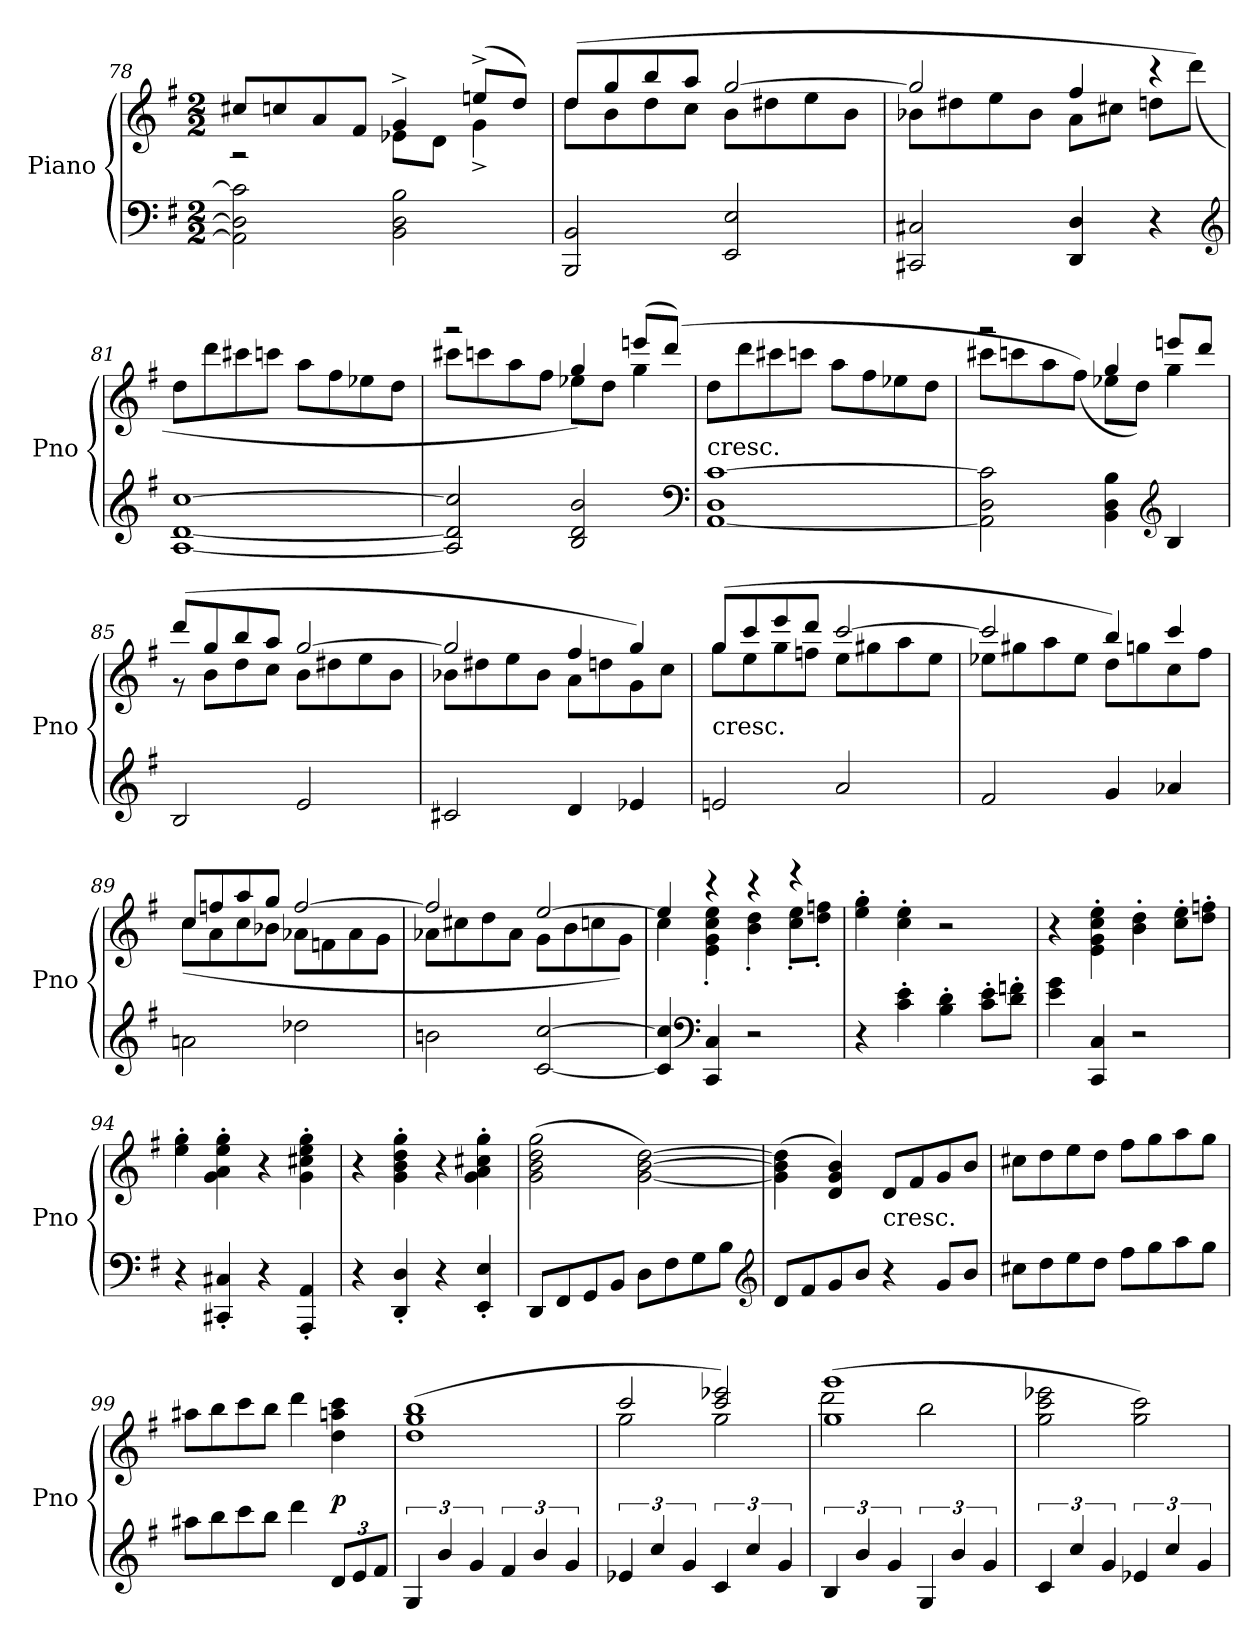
**kern	**kern	**dynam
*part1	*part1	*part1
*staff2	*staff1	*staff1/2
*I"Piano	*	*
*I'Pno	*	*
*clefF4	*clefG2	*
*k[f#]	*k[f#]	*
*M2/2	*M2/2	*
=78	=78	=78
*	*^	*
2AA]\ 2D]\ 2c]\	8cc#X/L	2r	.
.	8ccn/	.	.
.	8a/	.	.
.	8f#/J	.	.
2BB\ 2D\ 2B\	4g^/	8e-X\L	.
.	.	8d\J	.
.	(8een^/L	4g^\	.
.	8dd/J)	.	.
=79	=79	=79	=79
2BBB/ 2BB/	(8dd/L	8dd\L	.
.	8gg/	8b\	.
.	8bb/	8dd\	.
.	8aa/J	8cc\J	.
2EE/ 2E/	[2gg/	8b\L	.
.	.	8dd#X\	.
.	.	8ee\	.
.	.	8b\J	.
=80	=80	=80	=80
2CC#X/ 2C#X/	2gg/]	8b-X\L	.
.	.	8dd#X\	.
.	.	8ee\	.
.	.	8b-\J	.
4DD/ 4D/	4ff#/	8a\L	.
.	.	8cc#X\J	.
4r	4r	8ddn\L	.
.	.	(8ddd\J)	.
*	*v	*v	*
*clefG2	*	*
=81	=81	=81
*	*^	*
!	!LO:TX:c:t=cresc.	!	!
*	*v	*v	*
[1A [1d [1cc	8dd\L	.
.	8ddd\	.
.	8ccc#X\	.
.	8cccn\J	.
.	8aa\L	.
.	8ff#\	.
.	8ee-X\	.
.	8dd\J	.
=82	=82	=82
*	*^	*
2A]/ 2d]/ 2cc]/	2r	8ccc#X\L	.
.	.	8cccn\	.
.	.	8aa\	.
.	.	8ff#\J	.
2B/ 2d/ 2b/	4gg/)	8ee-X\L	.
.	.	8dd\J	.
.	(8eeen/L	4gg\	.
.	(8ddd/J)	.	.
*	*v	*v	*
*clefF4	*	*
=83	=83	=83
!	!LO:TX:c:t=cresc.	!
[1AA 1D [1c	8dd\L	.
.	8ddd\	.
.	8ccc#X\	.
.	8cccn\J	.
.	8aa\L	.
.	8ff#\	.
.	8ee-X\	.
.	8dd\J	.
=84	=84	=84
*	*^	*
2AA]\ 2D\ 2c]\	2r	8ccc#X\L	.
.	.	8cccn\	.
.	.	8aa\	.
.	.	(8ff#\J)	.
4BB\ 4D\ 4B\	4gg/	8ee-X\L	.
.	.	8dd\J)	.
*clefG2	*	*	*
4B/	8eeen/L	4gg\	.
.	8ddd/J	.	.
=85	=85	=85	=85
2B/	(8ddd/L	8r	.
.	8gg/	8b\L	.
.	8bb/	8dd\	.
.	8aa/J	8cc\J	.
2e/	[2gg/	8b\L	.
.	.	8dd#X\	.
.	.	8ee\	.
.	.	8b\J	.
=86	=86	=86	=86
2c#X/	2gg/]	8b-X\L	.
.	.	8dd#X\	.
.	.	8ee\	.
.	.	8b-\J	.
4d/	4ff#/	8a\L	.
.	.	8ddn\	.
4e-X/	4gg/)	8g\	.
.	.	8cc\J	.
=87	=87	=87	=87
!	!LO:TX:c:t=cresc.	!	!
2en/	(8gg/L	8gg\L	.
.	8ccc/	8ee\	.
.	8eee/	8gg\	.
.	8ddd/J	8ffn\J	.
2a/	[2ccc/	8ee\L	.
.	.	8gg#X\	.
.	.	8aa\	.
.	.	8ee\J	.
=88	=88	=88	=88
2f#/	2ccc/]	8ee-X\L	.
.	.	8gg#X\	.
.	.	8aa\	.
.	.	8ee-\J	.
4g/	4bb/)	8dd\L	.
.	.	8ggn\	.
4a-X/	4ccc/	8cc\	.
.	.	8ff#\J	.
=89	=89	=89	=89
2an\	8cc/L	(8cc\L	.
.	8ffn/	8a\	.
.	8aa/	8cc\	.
.	8gg/J	8b-X\J	.
2dd-X\	[2ff/	8a-X\L	.
.	.	8fn\	.
.	.	8a-\	.
.	.	8g\J	.
=90	=90	=90	=90
2bn\	2ff/]	8a-X\L	.
.	.	8cc#X\	.
.	.	8dd\	.
.	.	8a-\J	.
[2c/ [2cc/	[2ee/	8g\L	.
.	.	8b\	.
.	.	8ccn\	.
.	.	8g\J)	.
=91	=91	=91	=91
4c]/ 4cc]/	4ee/]	4cc\	.
*clefF4	*	*	*
4CC/ 4C/	4r	4e'\ 4g'\ 4cc'\ 4ee'\	.
2r	4r	4b'\ 4dd'\	.
.	4r	8cc'\ 8ee'\L	.
.	.	8dd'\ 8ffn'\J	.
*	*v	*v	*
=92	=92	=92
4r	4ee'\ 4gg'\	.
4c'\ 4e'\	4cc'\ 4ee'\	.
4B'\ 4d'\	2r	.
8c'\ 8e'\L	.	.
8d'\ 8fn'\J	.	.
=93	=93	=93
4e\ 4g\	4r	.
4CC/ 4C/	4e'\ 4g'\ 4cc'\ 4ee'\	.
2r	4b'\ 4dd'\	.
.	8cc'\ 8ee'\L	.
.	8dd'\ 8ffn'\J	.
=94	=94	=94
4r	4ee'\ 4gg'\	.
4CC#X'/ 4C#X'/	4g'\ 4a'\ 4ee'\ 4gg'\	.
4r	4r	.
4AAA'/ 4AA'/	4g'\ 4cc#X'\ 4ee'\ 4gg'\	.
=95	=95	=95
4r	4r	.
4DD'/ 4D'/	4g'\ 4b'\ 4dd'\ 4gg'\	.
4r	4r	.
4EE'/ 4E'/	4g'\ 4a'\ 4cc#X'\ 4gg'\	.
=96	=96	=96
8DD/L	(2g\ 2b\ 2dd\ 2gg\	.
8FF#/	.	.
8GG/	.	.
8BB/J	.	.
8D\L	[2g\ [2b\ [2dd\)	.
8F#\	.	.
8G\	.	.
8B\J	.	.
*clefG2	*	*
=97	=97	=97
8d/L	(4g]\ 4b]\ 4dd]\	.
8f#/	.	.
8g/	4d/ 4g/ 4b/)	.
8b/J	.	.
!	!LO:TX:c:t=cresc.	!
4r	8d/L	.
.	8f#/	.
8g/L	8g/	.
8b/J	8b/J	.
=98	=98	=98
8cc#X\L	8cc#X\L	.
8dd\	8dd\	.
8ee\	8ee\	.
8dd\J	8dd\J	.
8ff#\L	8ff#\L	.
8gg\	8gg\	.
8aa\	8aa\	.
8gg\J	8gg\J	.
=99	=99	=99
8aa#X\L	8aa#X\L	.
8bb\	8bb\	.
8ccc\	8ccc\	.
8bb\J	8bb\J	.
4ddd\	4ddd\	.
12d/L	4dd\ 4aan\ 4ccc\	p
12e/	.	.
12f#/J	.	.
=100	=100	=100
6G/	(1dd 1gg 1bb	.
6b/	.	.
6g/	.	.
6f#/	.	.
6b/	.	.
6g/	.	.
=101	=101	=101
*	*^	*
6e-X/	2ccc/	2gg\	.
6cc/	.	.	.
6g/	.	.	.
6c/	2ccc/ 2eee-X/)	2gg\	.
6cc/	.	.	.
6g/	.	.	.
=102	=102	=102	=102
6B/	(1gg 1ggg	2ddd\	.
6b/	.	.	.
6g/	.	.	.
6G/	.	2bb\	.
6b/	.	.	.
6g/	.	.	.
*	*v	*v	*
=103	=103	=103
6c/	2gg\ 2ccc\ 2eee-X\	.
6cc/	.	.
6g/	.	.
6e-X/	2gg\ 2ccc\)	.
6cc/	.	.
6g/	.	.
=	=	=
*-	*-	*-
